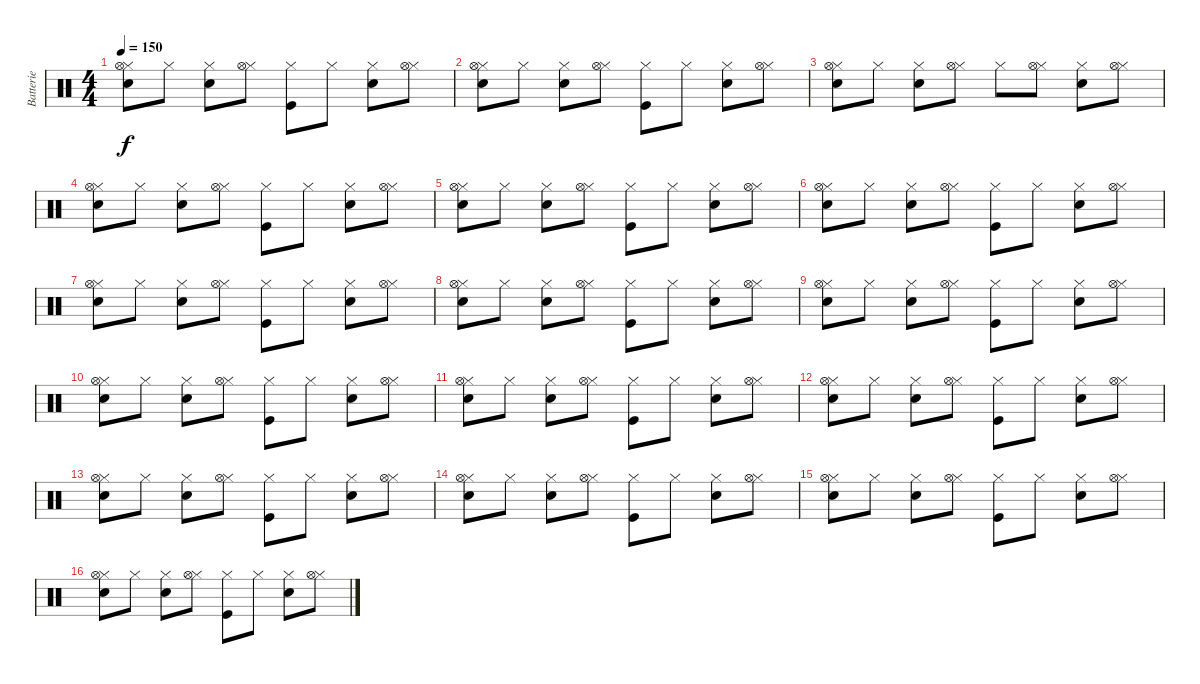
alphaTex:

\track ("Batterie" "Batterie") {instrument percussion}
\staff {score}
\articulation defaults
\ts (4 4)
\tempo 150
\clef neutral
\ks c
("Hi-Hat (closed)" "Hi-Hat (open)" "Electric Snare (hit)").8{dy f} "Hi-Hat (closed)".8 ("Hi-Hat (closed)" "Snare (hit) 2").8 ("Hi-Hat (closed)" "Hi-Hat (open)").8 ("Hi-Hat (closed)" "Kick (hit)").8 "Hi-Hat (closed)".8 ("Hi-Hat (closed)" "Snare (hit) 2").8 ("Hi-Hat (closed)" "Hi-Hat (open)").8 |
("Hi-Hat (closed)" "Hi-Hat (open)" "Electric Snare (hit)").8 "Hi-Hat (closed)".8 ("Hi-Hat (closed)" "Snare (hit) 2").8 ("Hi-Hat (closed)" "Hi-Hat (open)").8 ("Hi-Hat (closed)" "Kick (hit)").8 "Hi-Hat (closed)".8 ("Hi-Hat (closed)" "Snare (hit) 2").8 ("Hi-Hat (closed)" "Hi-Hat (open)").8 |
("Hi-Hat (closed)" "Hi-Hat (open)" "Electric Snare (hit)").8 "Hi-Hat (closed)".8 ("Hi-Hat (closed)" "Snare (hit) 2").8 ("Hi-Hat (closed)" "Hi-Hat (open)").8 "Hi-Hat (closed)".8 ("Hi-Hat (closed)" "Hi-Hat (open)").8 ("Hi-Hat (closed)" "Snare (hit) 2").8 ("Hi-Hat (closed)" "Hi-Hat (open)").8 |
("Hi-Hat (closed)" "Hi-Hat (open)" "Electric Snare (hit)").8 "Hi-Hat (closed)".8 ("Hi-Hat (closed)" "Snare (hit) 2").8 ("Hi-Hat (closed)" "Hi-Hat (open)").8 ("Hi-Hat (closed)" "Kick (hit)").8 "Hi-Hat (closed)".8 ("Hi-Hat (closed)" "Snare (hit) 2").8 ("Hi-Hat (closed)" "Hi-Hat (open)").8 |
("Hi-Hat (closed)" "Hi-Hat (open)" "Electric Snare (hit)").8{volume 14} "Hi-Hat (closed)".8 ("Hi-Hat (closed)" "Snare (hit) 2").8 ("Hi-Hat (closed)" "Hi-Hat (open)").8 ("Hi-Hat (closed)" "Kick (hit)").8 "Hi-Hat (closed)".8 ("Hi-Hat (closed)" "Snare (hit) 2").8 ("Hi-Hat (closed)" "Hi-Hat (open)").8 |
("Hi-Hat (closed)" "Hi-Hat (open)" "Electric Snare (hit)").8 "Hi-Hat (closed)".8 ("Hi-Hat (closed)" "Snare (hit) 2").8 ("Hi-Hat (closed)" "Hi-Hat (open)").8 ("Hi-Hat (closed)" "Kick (hit)").8 "Hi-Hat (closed)".8 ("Hi-Hat (closed)" "Snare (hit) 2").8 ("Hi-Hat (closed)" "Hi-Hat (open)").8 |
("Hi-Hat (closed)" "Hi-Hat (open)" "Electric Snare (hit)").8{volume 12} "Hi-Hat (closed)".8 ("Hi-Hat (closed)" "Snare (hit) 2").8 ("Hi-Hat (closed)" "Hi-Hat (open)").8 ("Hi-Hat (closed)" "Kick (hit)").8 "Hi-Hat (closed)".8 ("Hi-Hat (closed)" "Snare (hit) 2").8 ("Hi-Hat (closed)" "Hi-Hat (open)").8 |
("Hi-Hat (closed)" "Hi-Hat (open)" "Electric Snare (hit)").8 "Hi-Hat (closed)".8 ("Hi-Hat (closed)" "Snare (hit) 2").8 ("Hi-Hat (closed)" "Hi-Hat (open)").8 ("Hi-Hat (closed)" "Kick (hit)").8 "Hi-Hat (closed)".8 ("Hi-Hat (closed)" "Snare (hit) 2").8 ("Hi-Hat (closed)" "Hi-Hat (open)").8 |
("Hi-Hat (closed)" "Hi-Hat (open)" "Electric Snare (hit)").8{volume 10} "Hi-Hat (closed)".8 ("Hi-Hat (closed)" "Snare (hit) 2").8 ("Hi-Hat (closed)" "Hi-Hat (open)").8 ("Hi-Hat (closed)" "Kick (hit)").8 "Hi-Hat (closed)".8 ("Hi-Hat (closed)" "Snare (hit) 2").8 ("Hi-Hat (closed)" "Hi-Hat (open)").8 |
("Hi-Hat (closed)" "Hi-Hat (open)" "Electric Snare (hit)").8 "Hi-Hat (closed)".8 ("Hi-Hat (closed)" "Snare (hit) 2").8 ("Hi-Hat (closed)" "Hi-Hat (open)").8 ("Hi-Hat (closed)" "Kick (hit)").8 "Hi-Hat (closed)".8 ("Hi-Hat (closed)" "Snare (hit) 2").8 ("Hi-Hat (closed)" "Hi-Hat (open)").8 |
("Hi-Hat (closed)" "Hi-Hat (open)" "Electric Snare (hit)").8{volume 7} "Hi-Hat (closed)".8 ("Hi-Hat (closed)" "Snare (hit) 2").8 ("Hi-Hat (closed)" "Hi-Hat (open)").8 ("Hi-Hat (closed)" "Kick (hit)").8 "Hi-Hat (closed)".8 ("Hi-Hat (closed)" "Snare (hit) 2").8 ("Hi-Hat (closed)" "Hi-Hat (open)").8 |
("Hi-Hat (closed)" "Hi-Hat (open)" "Electric Snare (hit)").8 "Hi-Hat (closed)".8 ("Hi-Hat (closed)" "Snare (hit) 2").8 ("Hi-Hat (closed)" "Hi-Hat (open)").8 ("Hi-Hat (closed)" "Kick (hit)").8 "Hi-Hat (closed)".8 ("Hi-Hat (closed)" "Snare (hit) 2").8 ("Hi-Hat (closed)" "Hi-Hat (open)").8 |
("Hi-Hat (closed)" "Hi-Hat (open)" "Electric Snare (hit)").8{volume 4} "Hi-Hat (closed)".8 ("Hi-Hat (closed)" "Snare (hit) 2").8 ("Hi-Hat (closed)" "Hi-Hat (open)").8 ("Hi-Hat (closed)" "Kick (hit)").8 "Hi-Hat (closed)".8 ("Hi-Hat (closed)" "Snare (hit) 2").8 ("Hi-Hat (closed)" "Hi-Hat (open)").8 |
("Hi-Hat (closed)" "Hi-Hat (open)" "Electric Snare (hit)").8 "Hi-Hat (closed)".8 ("Hi-Hat (closed)" "Snare (hit) 2").8 ("Hi-Hat (closed)" "Hi-Hat (open)").8 ("Hi-Hat (closed)" "Kick (hit)").8 "Hi-Hat (closed)".8 ("Hi-Hat (closed)" "Snare (hit) 2").8 ("Hi-Hat (closed)" "Hi-Hat (open)").8 |
("Hi-Hat (closed)" "Hi-Hat (open)" "Electric Snare (hit)").8{volume 0} "Hi-Hat (closed)".8 ("Hi-Hat (closed)" "Snare (hit) 2").8 ("Hi-Hat (closed)" "Hi-Hat (open)").8 ("Hi-Hat (closed)" "Kick (hit)").8 "Hi-Hat (closed)".8 ("Hi-Hat (closed)" "Snare (hit) 2").8 ("Hi-Hat (closed)" "Hi-Hat (open)").8 |
("Hi-Hat (closed)" "Hi-Hat (open)" "Electric Snare (hit)").8 "Hi-Hat (closed)".8 ("Hi-Hat (closed)" "Snare (hit) 2").8 ("Hi-Hat (closed)" "Hi-Hat (open)").8 ("Hi-Hat (closed)" "Kick (hit)").8 "Hi-Hat (closed)".8 ("Hi-Hat (closed)" "Snare (hit) 2").8 ("Hi-Hat (closed)" "Hi-Hat (open)").8
